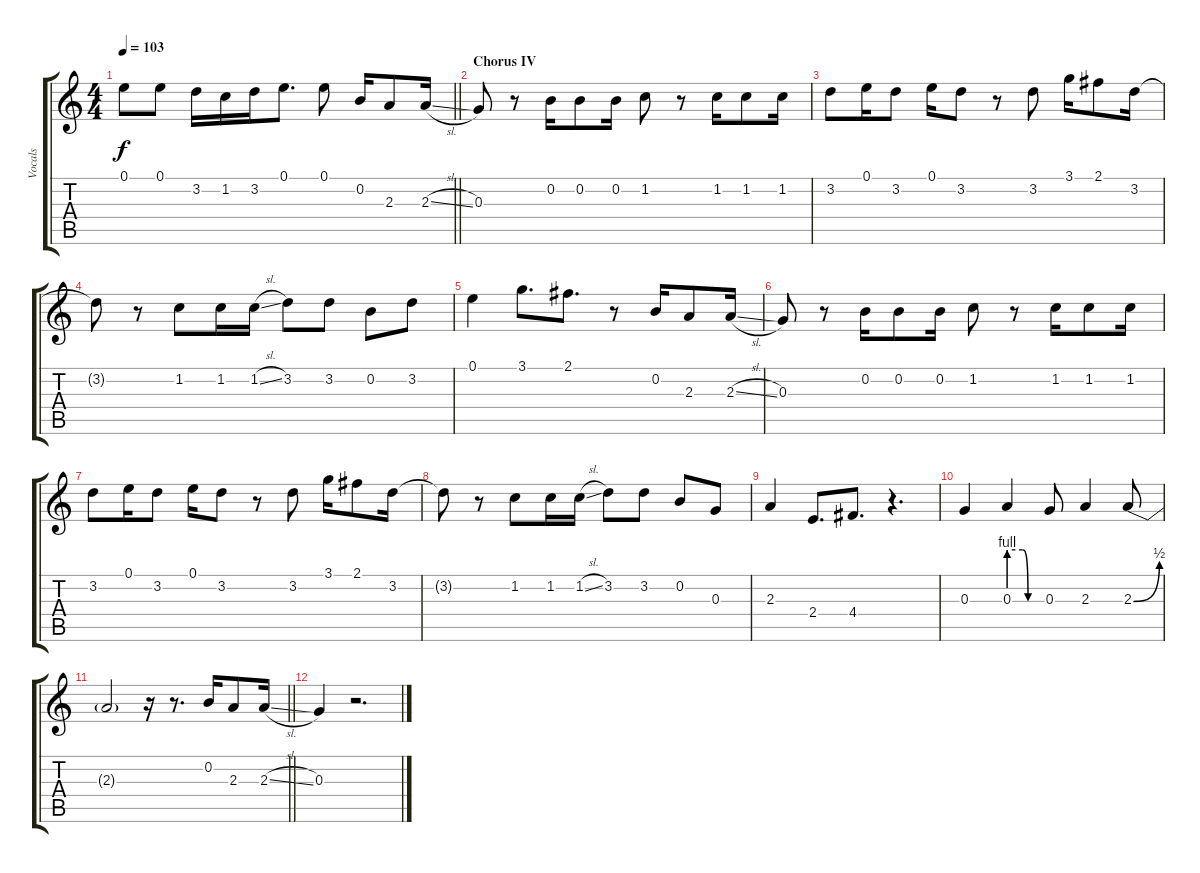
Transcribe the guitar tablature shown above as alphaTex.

\track ("Vocals" "Vocals") {instrument electricguitarjazz}
\staff {score tabs}
\tuning (E4 B3 G3 D3 A2 E2) {hide}
\ts (4 4)
\tempo 103
\clef g2
\barLineRight lightlight
\ks c
0.1.8{dy f} 0.1.8 3.2.16 1.2.16 3.2.16 0.1.8{d} 0.1.8 0.2.16 2.3.8 2.3{sl}.16 |
\section ("" "Chorus IV")
0.3.8 r.8 0.2.16 0.2.8 0.2.16 1.2.8 r.8 1.2.16 1.2.8 1.2.16 |
3.2.8 0.1.16 3.2.8 0.1.16 3.2.8 r.8 3.2.8 3.1.16 2.1.8 3.2.16 |
3.2{t}.8 r.8 1.2.8 1.2.16 1.2{sl}.16 3.2.8 3.2.8 0.2.8 3.2.8 |
0.1.4 3.1.8{d} 2.1.8{d} r.8 0.2.16 2.3.8 2.3{sl}.16 |
0.3.8 r.8 0.2.16 0.2.8 0.2.16 1.2.8 r.8 1.2.16 1.2.8 1.2.16 |
3.2.8 0.1.16 3.2.8 0.1.16 3.2.8 r.8 3.2.8 3.1.16 2.1.8 3.2.16 |
3.2{t}.8 r.8 1.2.8 1.2.16 1.2{sl}.16 3.2.8 3.2.8 0.2.8 0.3.8 |
2.3.4 2.4.8{d} 4.4.8{d} r.4{d} |
0.3.4 0.3{be (custom 0 4 25 4 35 0 60 0)}.4 0.3.8 2.3.4 2.3{be (bend 0 0 60 2)}.8 |
\barLineRight lightlight
2.3{t}.2 r.16 r.8{d} 0.2.16 2.3.8 2.3{sl}.16 |
0.3.4 r.2{d}
